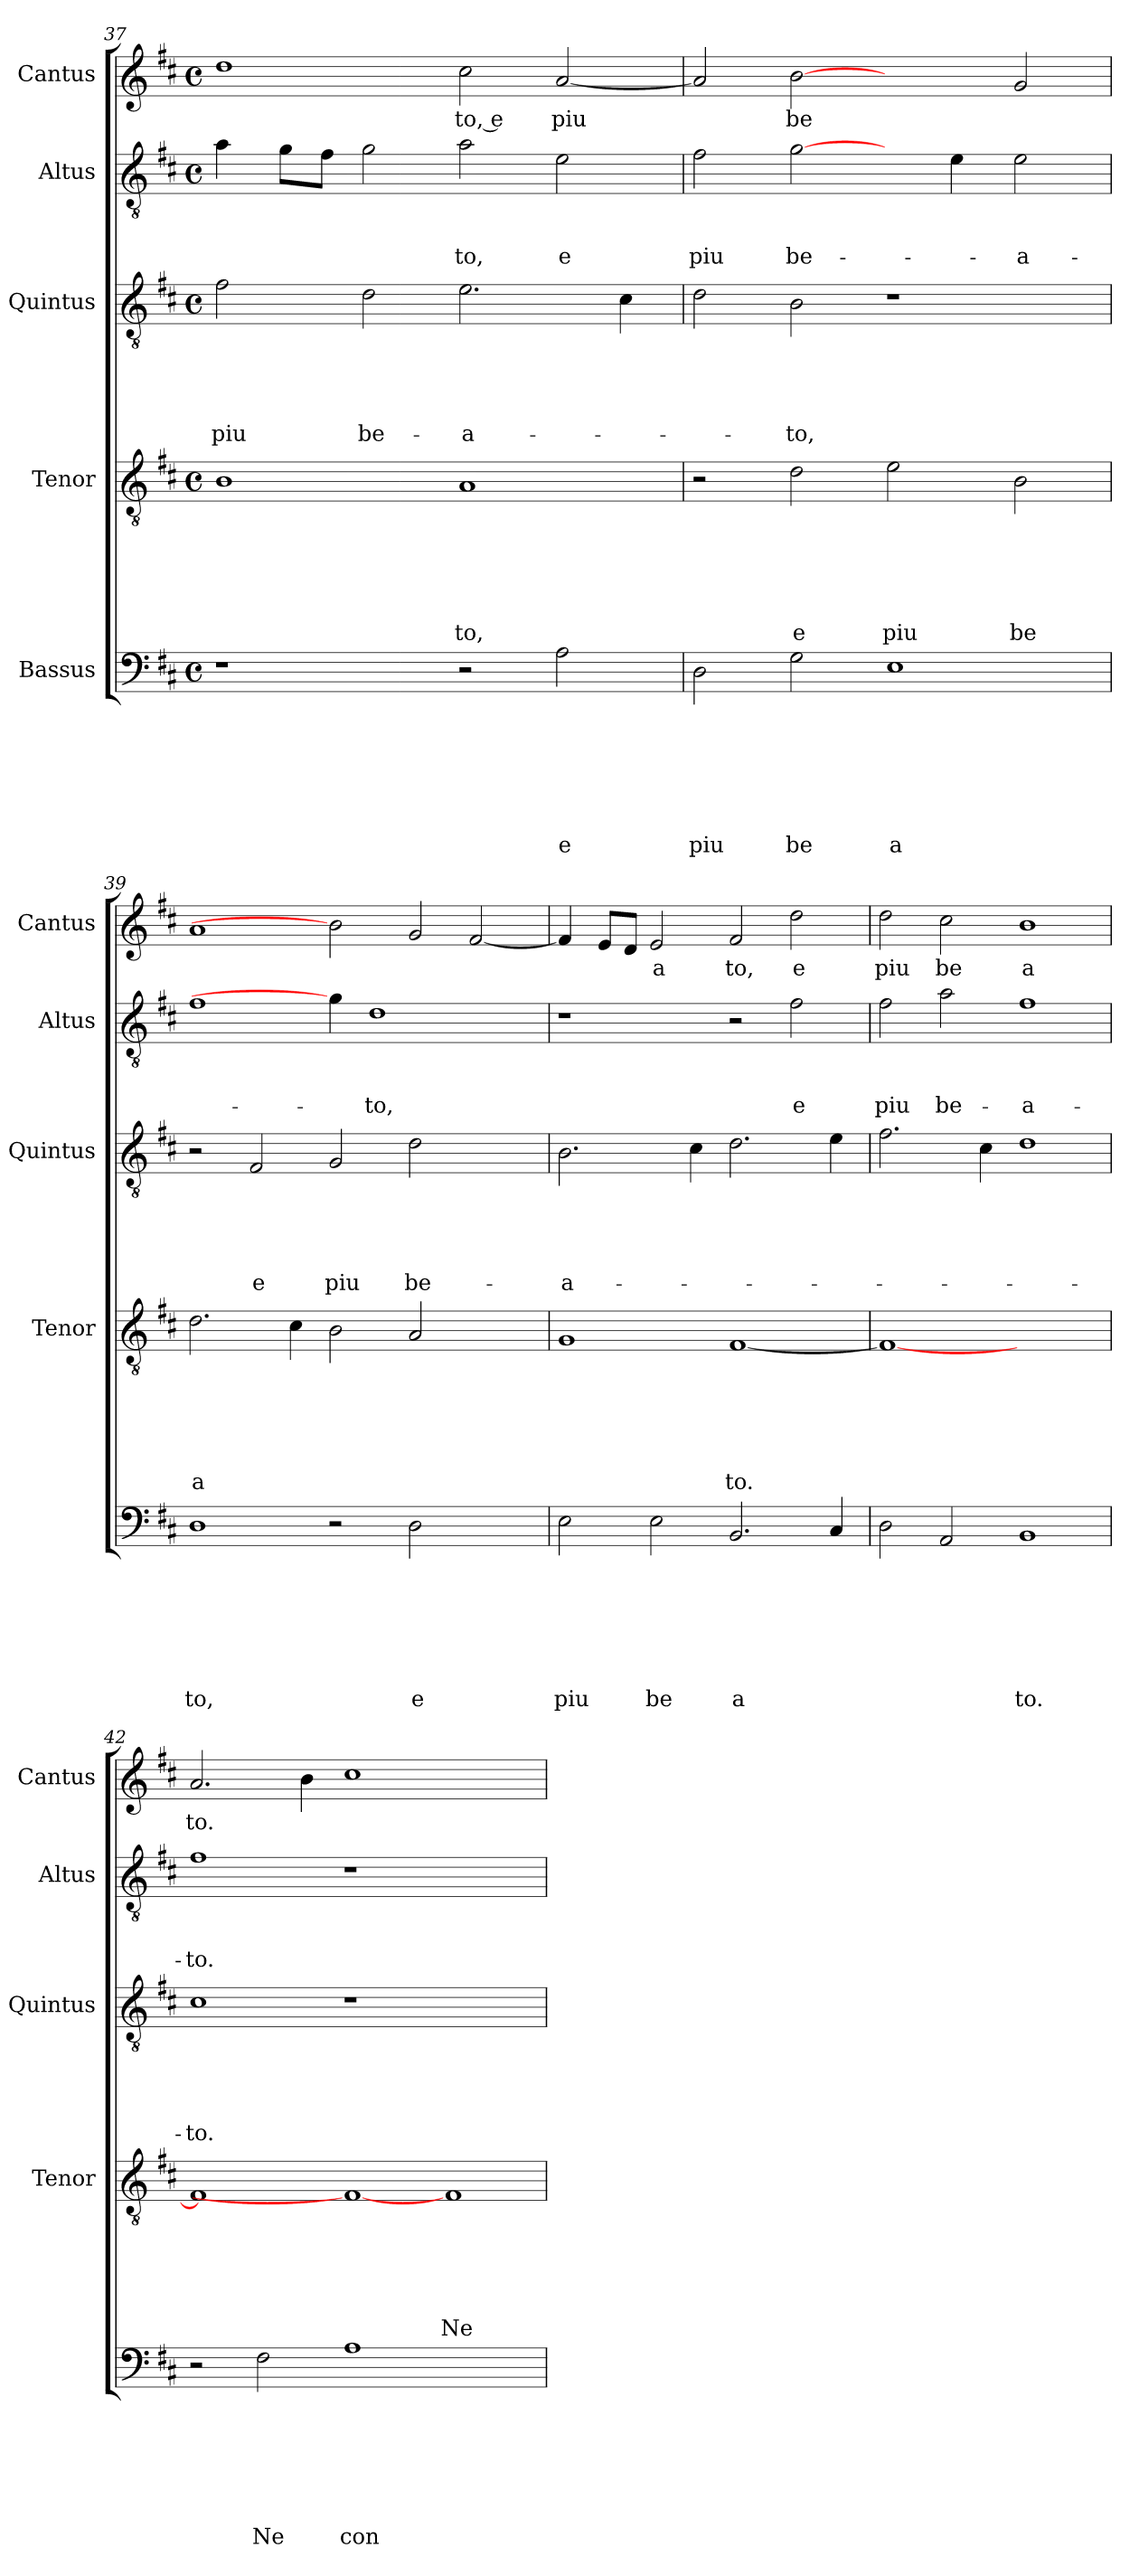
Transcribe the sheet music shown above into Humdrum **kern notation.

**kern	**text	**text	**text	**text	**text	**text	**text	**kern	**text	**text	**text	**text	**text	**text	**kern	**text	**text	**text	**text	**text	**kern	**text	**text	**text	**kern	**text
*part5	*part5	*part5	*part5	*part5	*part5	*part5	*part5	*part4	*part4	*part4	*part4	*part4	*part4	*part4	*part3	*part3	*part3	*part3	*part3	*part3	*part2	*part2	*part2	*part2	*part1	*part1
*staff5	*staff5	*staff5	*staff5	*staff5	*staff5	*staff5	*staff5	*staff4	*staff4	*staff4	*staff4	*staff4	*staff4	*staff4	*staff3	*staff3	*staff3	*staff3	*staff3	*staff3	*staff2	*staff2	*staff2	*staff2	*staff1	*staff1
*I"Bassus	*	*	*	*	*	*	*	*I"Tenor	*	*	*	*	*	*	*I"Quintus	*	*	*	*	*	*I"Altus	*	*	*	*I"Cantus	*
*	*	*	*	*	*	*	*	*I'Tenor	*	*	*	*	*	*	*I'Quintus	*	*	*	*	*	*I'Altus	*	*	*	*I'Cantus	*
!!LO:LB:g=z
*clefF4	*	*	*	*	*	*	*	*clefGv2	*	*	*	*	*	*	*clefGv2	*	*	*	*	*	*clefGv2	*	*	*	*clefG2	*
*k[f#c#]	*	*	*	*	*	*	*	*k[f#c#]	*	*	*	*	*	*	*k[f#c#]	*	*	*	*	*	*k[f#c#]	*	*	*	*k[f#c#]	*
*D:	*	*	*	*	*	*	*	*D:	*	*	*	*	*	*	*D:	*	*	*	*	*	*D:	*	*	*	*D:	*
*M4/4	*	*	*	*	*	*	*	*M4/4	*	*	*	*	*	*	*M4/4	*	*	*	*	*	*M4/4	*	*	*	*M4/4	*
*met(c)	*	*	*	*	*	*	*	*met(c)	*	*	*	*	*	*	*met(c)	*	*	*	*	*	*met(c)	*	*	*	*met(c)	*
=37	=37	=37	=37	=37	=37	=37	=37	=37	=37	=37	=37	=37	=37	=37	=37	=37	=37	=37	=37	=37	=37	=37	=37	=37	=37	=37
!	!	!	!	!	!	!	!	!	!	!	!	!	!	!	!	!	!	!	!	!LO:LY:b	!	!	!	!	!	!
1r	.	.	.	.	.	.	.	1B	.	.	.	.	.	.	2f#\	.	.	.	.	piu	4a\	.	.	.	1dd	.
.	.	.	.	.	.	.	.	.	.	.	.	.	.	.	.	.	.	.	.	.	8g\L	.	.	.	.	.
.	.	.	.	.	.	.	.	.	.	.	.	.	.	.	.	.	.	.	.	.	8f#\J	.	.	.	.	.
!	!	!	!	!	!	!	!	!	!	!	!	!	!	!	!	!	!	!	!	!LO:LY:b	!	!	!	!	!	!
.	.	.	.	.	.	.	.	.	.	.	.	.	.	.	2d\	.	.	.	.	be-	2g\	.	.	.	.	.
!	!	!	!	!	!	!	!	!	!	!	!	!	!	!LO:LY:b	!	!	!	!	!	!LO:LY:b	!	!	!	!LO:LY:b	!	!LO:LY:b:rj
2r	.	.	.	.	.	.	.	1A	.	.	.	.	.	to,	2.e\	.	.	.	.	-a-	2a\	.	.	to,	2cc#\	-to, e
!	!	!	!	!	!	!	!LO:LY:b	!	!	!	!	!	!	!	!	!	!	!	!	!	!	!	!	!LO:LY:b	!	!LO:LY:b
2A\	.	.	.	.	.	.	e	.	.	.	.	.	.	.	.	.	.	.	.	.	2e\	.	.	e	[<2a/	piu
.	.	.	.	.	.	.	.	.	.	.	.	.	.	.	4c#\	.	.	.	.	.	.	.	.	.	.	.
=38	=38	=38	=38	=38	=38	=38	=38	=38	=38	=38	=38	=38	=38	=38	=38	=38	=38	=38	=38	=38	=38	=38	=38	=38	=38	=38
!	!	!	!	!	!	!	!LO:LY:b	!	!	!	!	!	!	!	!	!	!	!	!	!	!	!	!	!LO:LY:b	!	!
2D\	.	.	.	.	.	.	piu	2r	.	.	.	.	.	.	2d\	.	.	.	.	.	2f#\	.	.	piu	2a/]	.
!	!	!	!	!	!	!	!LO:LY:b	!	!	!	!	!	!	!LO:LY:b	!	!	!	!	!	!LO:LY:b	!	!	!	!LO:LY:b	!	!LO:LY:b
2G\	.	.	.	.	.	.	be	2d\	.	.	.	.	.	e	2B\	.	.	.	.	-to,	[2g\	.	.	be-	[2b	be
!	!	!	!	!	!	!	!LO:LY:b	!	!	!	!	!	!	!LO:LY:b	!	!	!	!	!	!	!	!	!	!	!	!
1E	.	.	.	.	.	.	a	2e\	.	.	.	.	.	piu	1r	.	.	.	.	.	4ryy	.	.	.	2ryy	.
.	.	.	.	.	.	.	.	.	.	.	.	.	.	.	.	.	.	.	.	.	4e\	.	.	.	.	.
!	!	!	!	!	!	!	!	!	!	!	!	!	!	!LO:LY:b	!	!	!	!	!	!	!	!	!	!LO:LY:b	!	!
.	.	.	.	.	.	.	.	2B\	.	.	.	.	.	be	.	.	.	.	.	.	2e\	.	.	-a-	2g/	.
=39	=39	=39	=39	=39	=39	=39	=39	=39	=39	=39	=39	=39	=39	=39	=39	=39	=39	=39	=39	=39	=39	=39	=39	=39	=39	=39
!	!	!	!	!	!	!	!LO:LY:b	!	!	!	!	!	!	!LO:LY:b	!	!	!	!	!	!	!	!	!	!	!	!
1D	.	.	.	.	.	.	to,	2.d\	.	.	.	.	.	a	2r	.	.	.	.	.	1f#	.	.	.	1a	.
!	!	!	!	!	!	!	!	!	!	!	!	!	!	!	!	!	!	!	!	!LO:LY:b	!	!	!	!	!	!
.	.	.	.	.	.	.	.	.	.	.	.	.	.	.	2F#/	.	.	.	.	e	.	.	.	.	.	.
.	.	.	.	.	.	.	.	4c#\	.	.	.	.	.	.	.	.	.	.	.	.	.	.	.	.	.	.
!	!	!	!	!	!	!	!	!	!	!	!	!	!	!	!	!	!	!	!	!LO:LY:b	!	!	!	!	!	!
2r	.	.	.	.	.	.	.	2B\	.	.	.	.	.	.	2G/	.	.	.	.	piu	4g\]	.	.	.	2b]	.
!	!	!	!	!	!	!	!	!	!	!	!	!	!	!	!	!	!	!	!	!	!	!	!	!LO:LY:b	!	!
.	.	.	.	.	.	.	.	.	.	.	.	.	.	.	.	.	.	.	.	.	1d	.	.	-to,	.	.
!	!	!	!	!	!	!	!LO:LY:b	!	!	!	!	!	!	!	!	!	!	!	!	!LO:LY:b	!	!	!	!	!	!
2D\	.	.	.	.	.	.	e	2A/	.	.	.	.	.	.	2d\	.	.	.	.	be-	.	.	.	.	2g/	.
2ryy	.	.	.	.	.	.	.	2ryy	.	.	.	.	.	.	2ryy	.	.	.	.	.	.	.	.	.	[<2f#/	.
.	.	.	.	.	.	.	.	.	.	.	.	.	.	.	.	.	.	.	.	.	4ryy	.	.	.	.	.
=40	=40	=40	=40	=40	=40	=40	=40	=40	=40	=40	=40	=40	=40	=40	=40	=40	=40	=40	=40	=40	=40	=40	=40	=40	=40	=40
!	!	!	!	!	!	!	!LO:LY:b	!	!	!	!	!	!	!	!	!	!	!	!	!LO:LY:b	!	!	!	!	!	!
2E\	.	.	.	.	.	.	piu	1G	.	.	.	.	.	.	2.B\	.	.	.	.	-a-	1r	.	.	.	4f#/]	.
.	.	.	.	.	.	.	.	.	.	.	.	.	.	.	.	.	.	.	.	.	.	.	.	.	8e/L	.
.	.	.	.	.	.	.	.	.	.	.	.	.	.	.	.	.	.	.	.	.	.	.	.	.	8d/J	.
!	!	!	!	!	!	!	!LO:LY:b	!	!	!	!	!	!	!	!	!	!	!	!	!	!	!	!	!	!	!LO:LY:b
2E\	.	.	.	.	.	.	be	.	.	.	.	.	.	.	.	.	.	.	.	.	.	.	.	.	2e/	a
.	.	.	.	.	.	.	.	.	.	.	.	.	.	.	4c#\	.	.	.	.	.	.	.	.	.	.	.
!	!	!	!	!	!	!	!LO:LY:b	!	!	!	!	!	!	!LO:LY:b	!	!	!	!	!	!	!	!	!	!	!	!LO:LY:b
2.BB/	.	.	.	.	.	.	a	[<1F#	.	.	.	.	.	to.	2.d\	.	.	.	.	.	2r	.	.	.	2f#/	to,
!	!	!	!	!	!	!	!	!	!	!	!	!	!	!	!	!	!	!	!	!	!	!	!	!LO:LY:b	!	!LO:LY:b
.	.	.	.	.	.	.	.	.	.	.	.	.	.	.	.	.	.	.	.	.	2f#\	.	.	e	2dd\	e
4C#/	.	.	.	.	.	.	.	.	.	.	.	.	.	.	4e\	.	.	.	.	.	.	.	.	.	.	.
=41	=41	=41	=41	=41	=41	=41	=41	=41	=41	=41	=41	=41	=41	=41	=41	=41	=41	=41	=41	=41	=41	=41	=41	=41	=41	=41
!	!	!	!	!	!	!	!	!	!	!	!	!	!	!	!	!	!	!	!	!	!	!	!	!LO:LY:b	!	!LO:LY:b
2D\	.	.	.	.	.	.	.	1F#_	.	.	.	.	.	.	2.f#\	.	.	.	.	.	2f#\	.	.	piu	2dd\	piu
!	!	!	!	!	!	!	!	!	!	!	!	!	!	!	!	!	!	!	!	!	!	!	!	!LO:LY:b	!	!LO:LY:b
2AA/	.	.	.	.	.	.	.	.	.	.	.	.	.	.	.	.	.	.	.	.	2a\	.	.	be-	2cc#\	be
.	.	.	.	.	.	.	.	.	.	.	.	.	.	.	4c#\	.	.	.	.	.	.	.	.	.	.	.
!	!	!	!	!	!	!	!LO:LY:b	!	!	!	!	!	!	!	!	!	!	!	!	!	!	!	!	!LO:LY:b	!	!LO:LY:b
1BB	.	.	.	.	.	.	to.	1ryy	.	.	.	.	.	.	1d	.	.	.	.	.	1f#	.	.	-a-	1b	a
=42	=42	=42	=42	=42	=42	=42	=42	=42	=42	=42	=42	=42	=42	=42	=42	=42	=42	=42	=42	=42	=42	=42	=42	=42	=42	=42
!	!	!	!	!	!	!	!	!	!	!	!	!	!	!	!	!	!	!	!	!LO:LY:b	!	!	!	!LO:LY:b	!	!LO:LY:b
2r	.	.	.	.	.	.	.	1F#]	.	.	.	.	.	.	1c#	.	.	.	.	-to.	1f#	.	.	-to.	2.a/	to.
!	!	!	!	!	!	!	!LO:LY:b	!	!	!	!	!	!	!	!	!	!	!	!	!	!	!	!	!	!	!
2F#\	.	.	.	.	.	.	Ne	.	.	.	.	.	.	.	.	.	.	.	.	.	.	.	.	.	.	.
.	.	.	.	.	.	.	.	.	.	.	.	.	.	.	.	.	.	.	.	.	.	.	.	.	4b\	.
!	!	!	!	!	!	!	!LO:LY:b	!	!	!	!	!	!	!	!	!	!	!	!	!	!	!	!	!	!	!
1A	.	.	.	.	.	.	con	1F#_	.	.	.	.	.	.	1r	.	.	.	.	.	1r	.	.	.	1cc#	.
!	!	!	!	!	!	!	!	!	!	!	!	!	!	!LO:LY:b	!	!	!	!	!	!	!	!	!	!	!	!
1ryy	.	.	.	.	.	.	.	1F#	.	.	.	.	.	Ne	1ryy	.	.	.	.	.	1ryy	.	.	.	1ryy	.
=	=	=	=	=	=	=	=	=	=	=	=	=	=	=	=	=	=	=	=	=	=	=	=	=	=	=
*-	*-	*-	*-	*-	*-	*-	*-	*-	*-	*-	*-	*-	*-	*-	*-	*-	*-	*-	*-	*-	*-	*-	*-	*-	*-	*-
